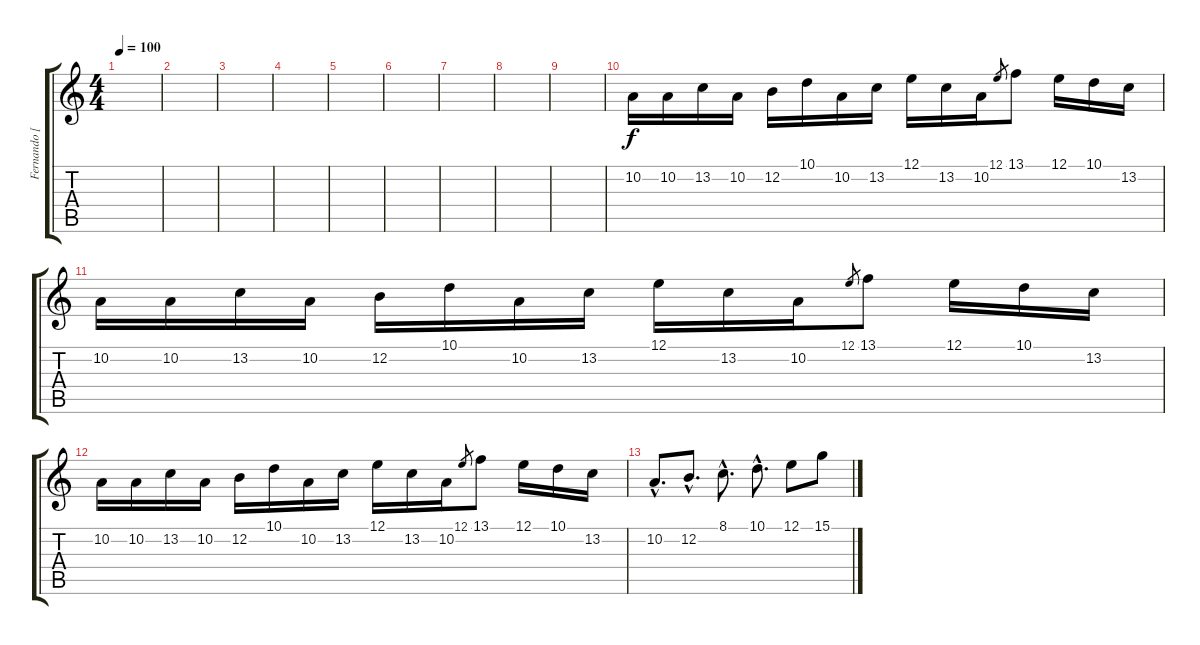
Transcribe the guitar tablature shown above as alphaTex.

\track ("Fernando [flauta]" "Fernando [") {instrument flute}
\staff {score tabs}
\tuning (E4 B3 G3 D3 A2 E2) {hide}
\ts (4 4)
\tempo 100
\clef g2
\ks c
|
|
|
|
|
|
|
|
|
10.2.16 10.2.16 13.2.16 10.2.16 12.2.16 10.1.16 10.2.16 13.2.16 12.1.16 13.2.16 10.2.16 12.1.8{gr} 13.1.8 12.1.16 10.1.16 13.2.16 |
10.2.16 10.2.16 13.2.16 10.2.16 12.2.16 10.1.16 10.2.16 13.2.16 12.1.16 13.2.16 10.2.16 12.1.8{gr} 13.1.8 12.1.16 10.1.16 13.2.16 |
10.2.16 10.2.16 13.2.16 10.2.16 12.2.16 10.1.16 10.2.16 13.2.16 12.1.16 13.2.16 10.2.16 12.1.8{gr} 13.1.8 12.1.16 10.1.16 13.2.16 |
10.2{hac}.8{d} 12.2{hac}.8{d} 8.1{hac}.8{d} 10.1{hac}.8{d} 12.1.8 15.1.8
